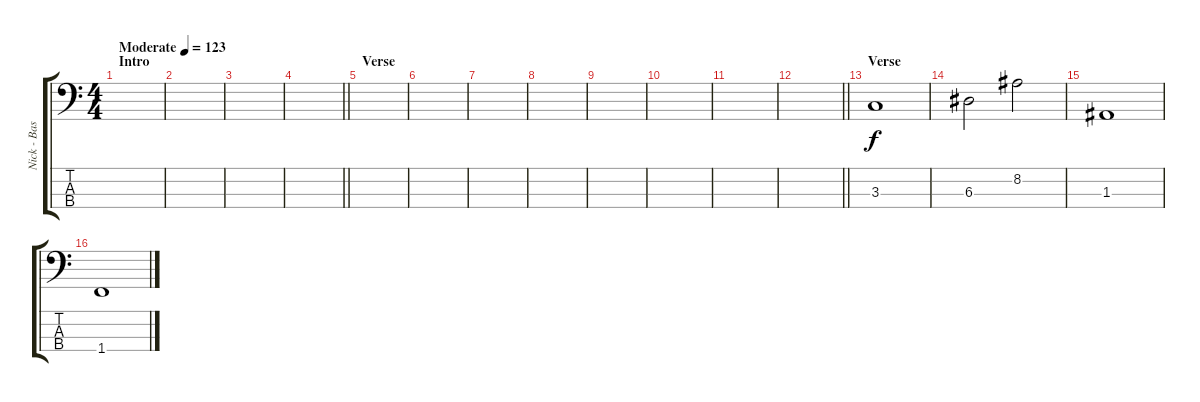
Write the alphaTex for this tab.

\track ("Nick - Bass" "Nick - Bas") {instrument electricbasspick}
\staff {score tabs}
\tuning (G2 D2 A1 E1) {hide}
\ts (4 4)
\section ("" "Intro")
\tempo (123 "Moderate")
\clef f4
\ks c
|
|
|
\barLineRight lightlight
|
\section ("" "Verse")
|
|
|
|
|
|
|
\barLineRight lightlight
|
\section ("" "Verse")
3.3.1 |
6.3.2 8.2.2 |
1.3.1 |
1.4.1
